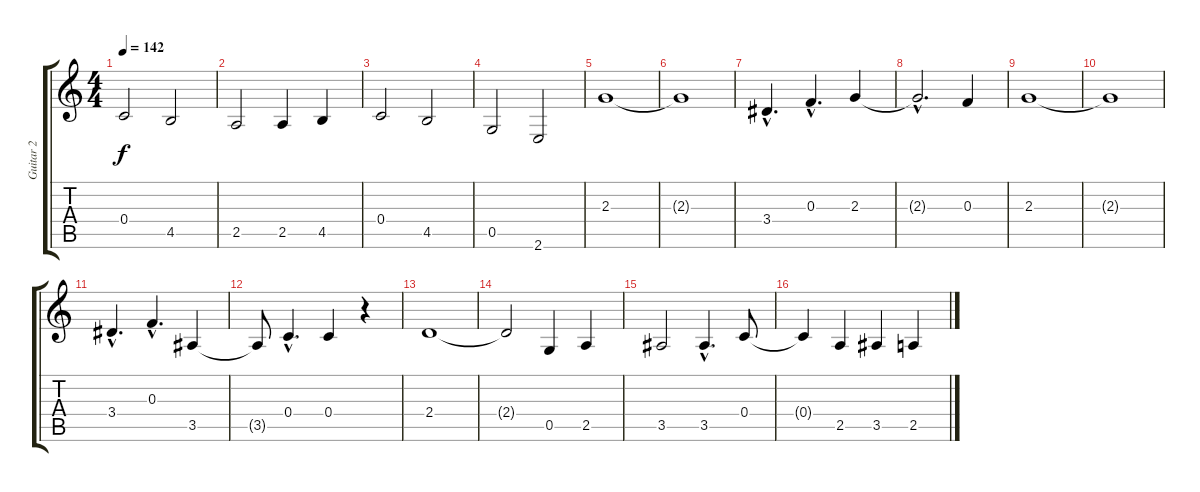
\track ("Guitar 2" "Guitar 2") {instrument distortionguitar}
\staff {score tabs}
\tuning (D4 A3 F3 C3 G2 D2) {hide}
\ts (4 4)
\tempo 142
\clef g2
\ks c
0.4.2{dy f} 4.5.2 |
2.5.2 2.5.4 4.5.4 |
0.4.2 4.5.2 |
0.5.2 2.6.2 |
2.3.1 |
2.3{t}.1 |
3.4{hac}.4{d} 0.3{hac}.4{d} 2.3.4 |
2.3{hac t}.2{d} 0.3.4 |
2.3.1 |
2.3{t}.1 |
3.4{hac}.4{d} 0.3{hac}.4{d} 3.5.4 |
3.5{t}.8 0.4{hac}.4{d} 0.4.4 r.4 |
2.4.1 |
2.4{t}.2 0.5.4 2.5.4 |
3.5.2 3.5{hac}.4{d} 0.4.8 |
0.4{t}.4 2.5.4 3.5.4 2.5.4
